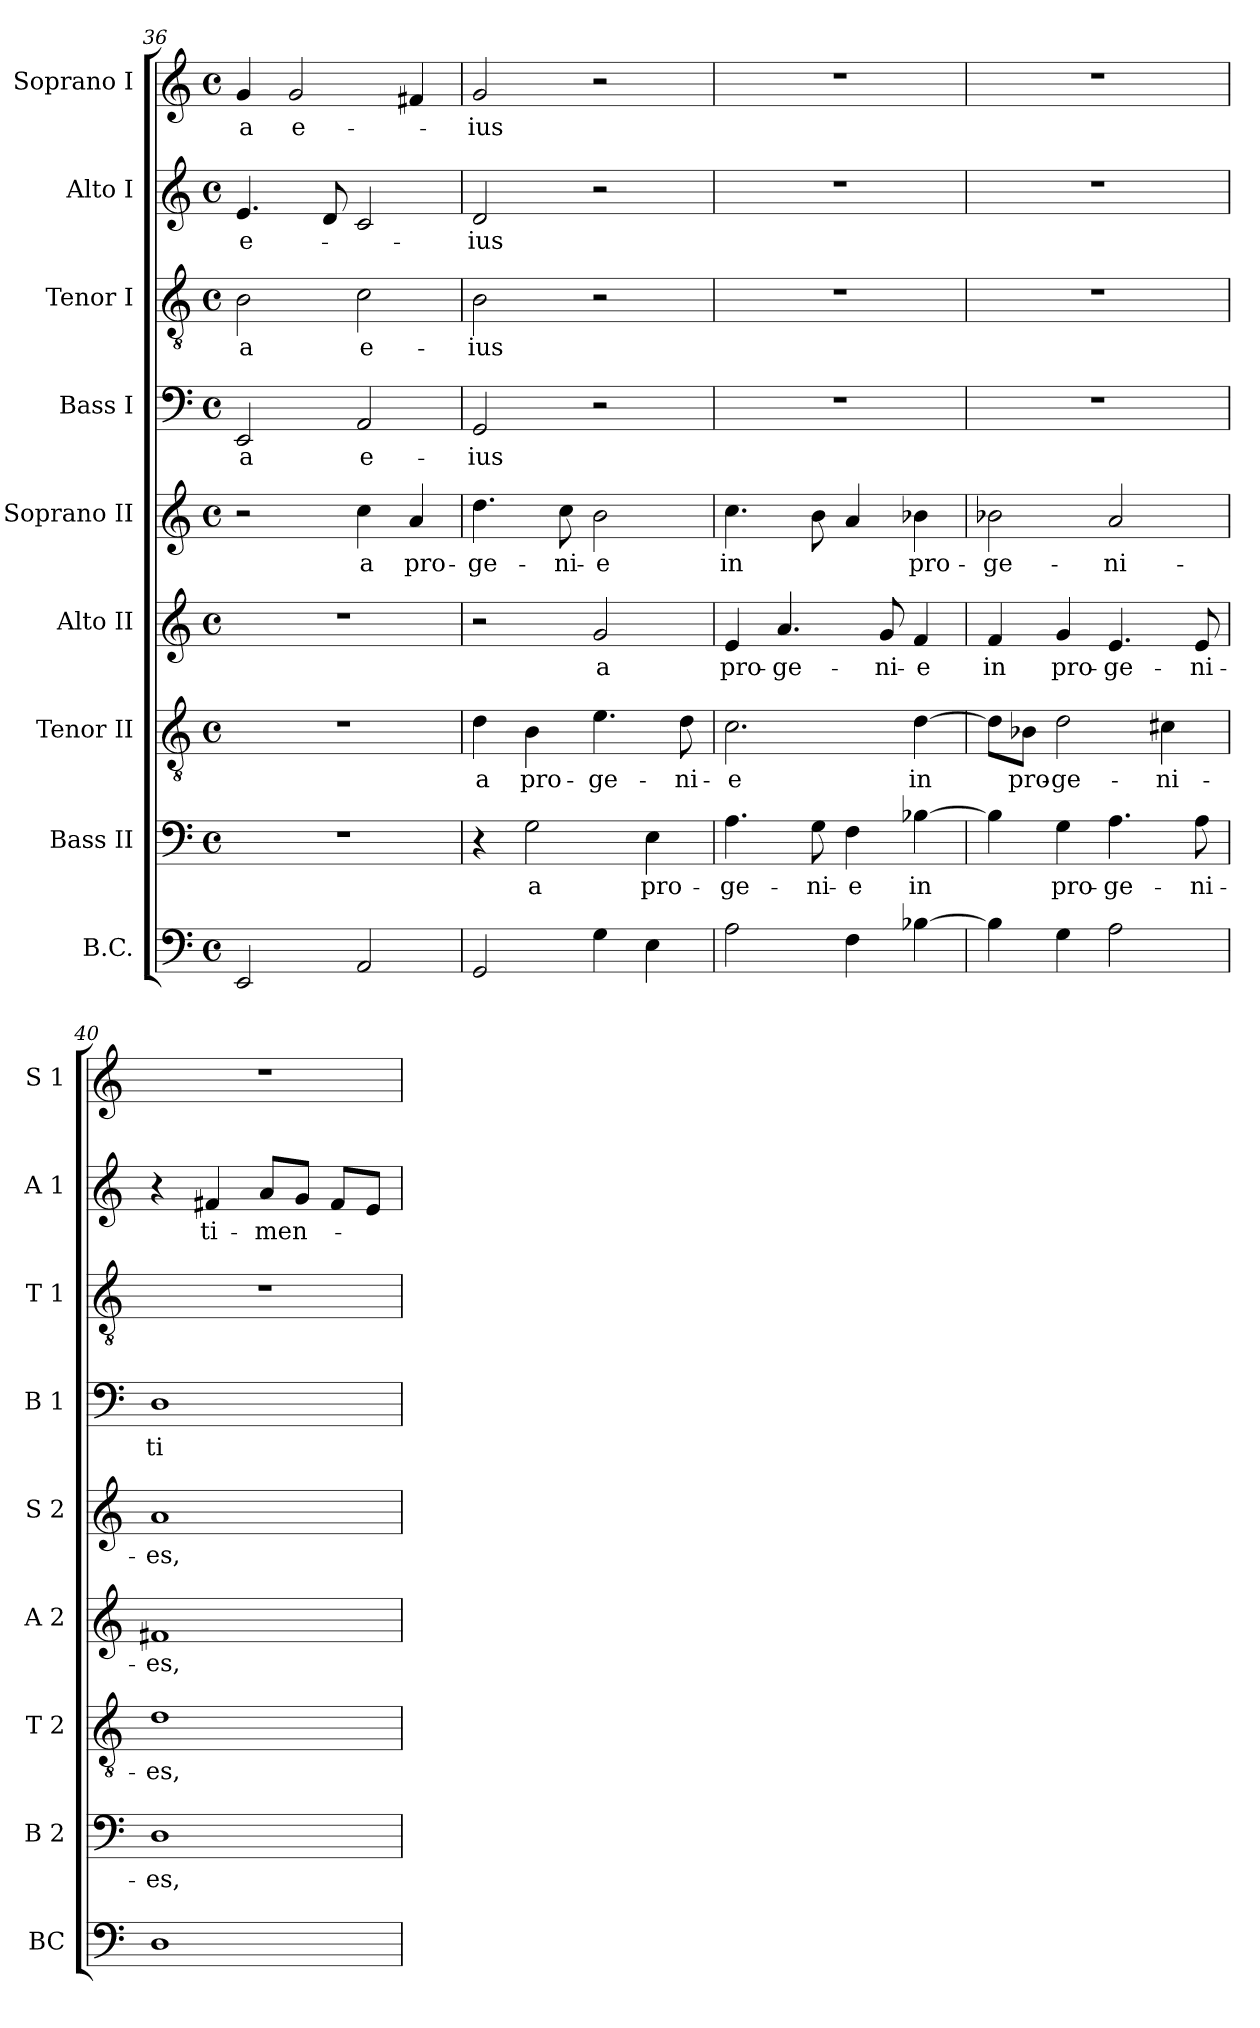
**kern	**kern	**text	**kern	**text	**kern	**text	**kern	**text	**kern	**text	**kern	**text	**kern	**text	**kern	**text
*part9	*part8	*part8	*part7	*part7	*part6	*part6	*part5	*part5	*part4	*part4	*part3	*part3	*part2	*part2	*part1	*part1
*staff9	*staff8	*staff8	*staff7	*staff7	*staff6	*staff6	*staff5	*staff5	*staff4	*staff4	*staff3	*staff3	*staff2	*staff2	*staff1	*staff1
*I"B.C.	*I"Bass II	*	*I"Tenor II	*	*I"Alto II	*	*I"Soprano II	*	*I"Bass I	*	*I"Tenor I	*	*I"Alto I	*	*I"Soprano I	*
*I'BC	*I'B 2	*	*I'T 2	*	*I'A 2	*	*I'S 2	*	*I'B 1	*	*I'T 1	*	*I'A 1	*	*I'S 1	*
*clefF4	*clefF4	*	*clefGv2	*	*clefG2	*	*clefG2	*	*clefF4	*	*clefGv2	*	*clefG2	*	*clefG2	*
*k[]	*k[]	*	*k[]	*	*k[]	*	*k[]	*	*k[]	*	*k[]	*	*k[]	*	*k[]	*
*C:	*C:	*	*C:	*	*C:	*	*C:	*	*C:	*	*C:	*	*C:	*	*C:	*
*M4/4	*M4/4	*	*M4/4	*	*M4/4	*	*M4/4	*	*M4/4	*	*M4/4	*	*M4/4	*	*M4/4	*
*met(c)	*met(c)	*	*met(c)	*	*met(c)	*	*met(c)	*	*met(c)	*	*met(c)	*	*met(c)	*	*met(c)	*
=36	=36	=36	=36	=36	=36	=36	=36	=36	=36	=36	=36	=36	=36	=36	=36	=36
*^	*	*	*	*	*	*	*	*	*	*	*	*	*	*	*	*
!	!	!	!	!	!	!	!	!	!	!	!LO:LY:b	!	!LO:LY:b	!	!LO:LY:b	!	!LO:LY:b
2EE/	2ryy	1r	.	1r	.	1r	.	2r	.	2EE/	-a	2B\	-a	4.e/	e-	4g/	-a
!	!	!	!	!	!	!	!	!	!	!	!	!	!	!	!	!	!LO:LY:b
.	.	.	.	.	.	.	.	.	.	.	.	.	.	.	.	2g/	e-
.	.	.	.	.	.	.	.	.	.	.	.	.	.	8d/	.	.	.
!	!	!	!	!	!	!	!	!	!LO:LY:b	!	!LO:LY:b	!	!LO:LY:b	!	!	!	!
2AA/	4ryy	.	.	.	.	.	.	4cc\	a	2AA/	e-	2c\	e-	2c/	.	.	.
!	!	!	!	!	!	!	!	!	!LO:LY:b	!	!	!	!	!	!	!	!
.	4ryy	.	.	.	.	.	.	4a/	pro-	.	.	.	.	.	.	4f#X/	.
!!LO:PB:g=z
=37	=37	=37	=37	=37	=37	=37	=37	=37	=37	=37	=37	=37	=37	=37	=37	=37	=37
!	!	!	!	!	!LO:LY:b	!	!	!	!LO:LY:b	!	!LO:LY:b	!	!LO:LY:b	!	!LO:LY:b	!	!LO:LY:b
2GG/	2ryy	4r	.	4d\	a	2r	.	4.dd\	-ge-	2GG/	-ius	2B\	-ius	2d/	-ius	2g/	-ius
!	!	!	!LO:LY:b	!	!LO:LY:b	!	!	!	!	!	!	!	!	!	!	!	!
.	.	2G\	a	4B\	pro-	.	.	.	.	.	.	.	.	.	.	.	.
!	!	!	!	!	!	!	!	!	!LO:LY:b	!	!	!	!	!	!	!	!
.	.	.	.	.	.	.	.	8cc\	-ni-	.	.	.	.	.	.	.	.
!	!	!	!	!	!LO:LY:b	!	!LO:LY:b	!	!LO:LY:b	!	!	!	!	!	!	!	!
4G\	4ryy	.	.	4.e\	-ge-	2g/	a	2b\	-e	2r	.	2r	.	2r	.	2r	.
!	!	!	!LO:LY:b	!	!	!	!	!	!	!	!	!	!	!	!	!	!
4E\	4ryy	4E\	pro-	.	.	.	.	.	.	.	.	.	.	.	.	.	.
!	!	!	!	!	!LO:LY:b	!	!	!	!	!	!	!	!	!	!	!	!
.	.	.	.	8d\	-ni-	.	.	.	.	.	.	.	.	.	.	.	.
*v	*v	*	*	*	*	*	*	*	*	*	*	*	*	*	*	*	*
=38	=38	=38	=38	=38	=38	=38	=38	=38	=38	=38	=38	=38	=38	=38	=38	=38
!	!	!LO:LY:b	!	!LO:LY:b	!	!LO:LY:b	!	!LO:LY:b	!	!	!	!	!	!	!	!
2A\	4.A\	-ge-	2.c\	-e	4e/	pro-	4.cc\	in	1r	.	1r	.	1r	.	1r	.
!	!	!	!	!	!	!LO:LY:b	!	!	!	!	!	!	!	!	!	!
.	.	.	.	.	4.a/	-ge-	.	.	.	.	.	.	.	.	.	.
!	!	!LO:LY:b	!	!	!	!	!	!	!	!	!	!	!	!	!	!
.	8G\	-ni-	.	.	.	.	8b\	.	.	.	.	.	.	.	.	.
!	!	!LO:LY:b	!	!	!	!	!	!	!	!	!	!	!	!	!	!
4F\	4F\	-e	.	.	.	.	4a/	.	.	.	.	.	.	.	.	.
!	!	!	!	!	!	!LO:LY:b	!	!	!	!	!	!	!	!	!	!
.	.	.	.	.	8g/	-ni-	.	.	.	.	.	.	.	.	.	.
!	!	!LO:LY:b	!	!LO:LY:b	!	!LO:LY:b	!	!LO:LY:b	!	!	!	!	!	!	!	!
[4B-X\	[4B-X\	in	[4d\	in	4f/	-e	4b-X\	pro-	.	.	.	.	.	.	.	.
=39	=39	=39	=39	=39	=39	=39	=39	=39	=39	=39	=39	=39	=39	=39	=39	=39
*^	*	*	*	*	*	*	*	*	*	*	*	*	*	*	*	*
!	!	!	!	!	!	!	!LO:LY:b	!	!LO:LY:b	!	!	!	!	!	!	!	!
4B-\]	2ryy	4B-\]	.	8d\L]	.	4f/	in	2b-X\	-ge-	1r	.	1r	.	1r	.	1r	.
!	!	!	!	!	!LO:LY:b	!	!	!	!	!	!	!	!	!	!	!	!
.	.	.	.	8B-X\J	pro-	.	.	.	.	.	.	.	.	.	.	.	.
!	!	!	!LO:LY:b	!	!LO:LY:b	!	!LO:LY:b	!	!	!	!	!	!	!	!	!	!
4G\	.	4G\	pro-	2d\	-ge-	4g/	pro-	.	.	.	.	.	.	.	.	.	.
!	!	!	!LO:LY:b	!	!	!	!LO:LY:b	!	!LO:LY:b	!	!	!	!	!	!	!	!
2A\	4ryy	4.A\	-ge-	.	.	4.e/	-ge-	2a/	-ni-	.	.	.	.	.	.	.	.
!	!	!	!	!	!LO:LY:b	!	!	!	!	!	!	!	!	!	!	!	!
.	4ryy	.	.	4c#X\	-ni-	.	.	.	.	.	.	.	.	.	.	.	.
!	!	!	!LO:LY:b	!	!	!	!LO:LY:b	!	!	!	!	!	!	!	!	!	!
.	.	8A\	-ni-	.	.	8e/	-ni-	.	.	.	.	.	.	.	.	.	.
*v	*v	*	*	*	*	*	*	*	*	*	*	*	*	*	*	*	*
=40	=40	=40	=40	=40	=40	=40	=40	=40	=40	=40	=40	=40	=40	=40	=40	=40
!	!	!LO:LY:b	!	!LO:LY:b	!	!LO:LY:b	!	!LO:LY:b	!	!LO:LY:b	!	!	!	!	!	!
1D	1D	-es,	1d	-es,	1f#X	-es,	1a	-es,	1D	ti-	1r	.	4r	.	1r	.
!	!	!	!	!	!	!	!	!	!	!	!	!	!	!LO:LY:b	!	!
.	.	.	.	.	.	.	.	.	.	.	.	.	4f#X/	ti-	.	.
!	!	!	!	!	!	!	!	!	!	!	!	!	!	!LO:LY:b	!	!
.	.	.	.	.	.	.	.	.	.	.	.	.	8a/L	-men-	.	.
.	.	.	.	.	.	.	.	.	.	.	.	.	8g/J	.	.	.
.	.	.	.	.	.	.	.	.	.	.	.	.	8f#/L	.	.	.
.	.	.	.	.	.	.	.	.	.	.	.	.	8e/J	.	.	.
=	=	=	=	=	=	=	=	=	=	=	=	=	=	=	=	=
*-	*-	*-	*-	*-	*-	*-	*-	*-	*-	*-	*-	*-	*-	*-	*-	*-
